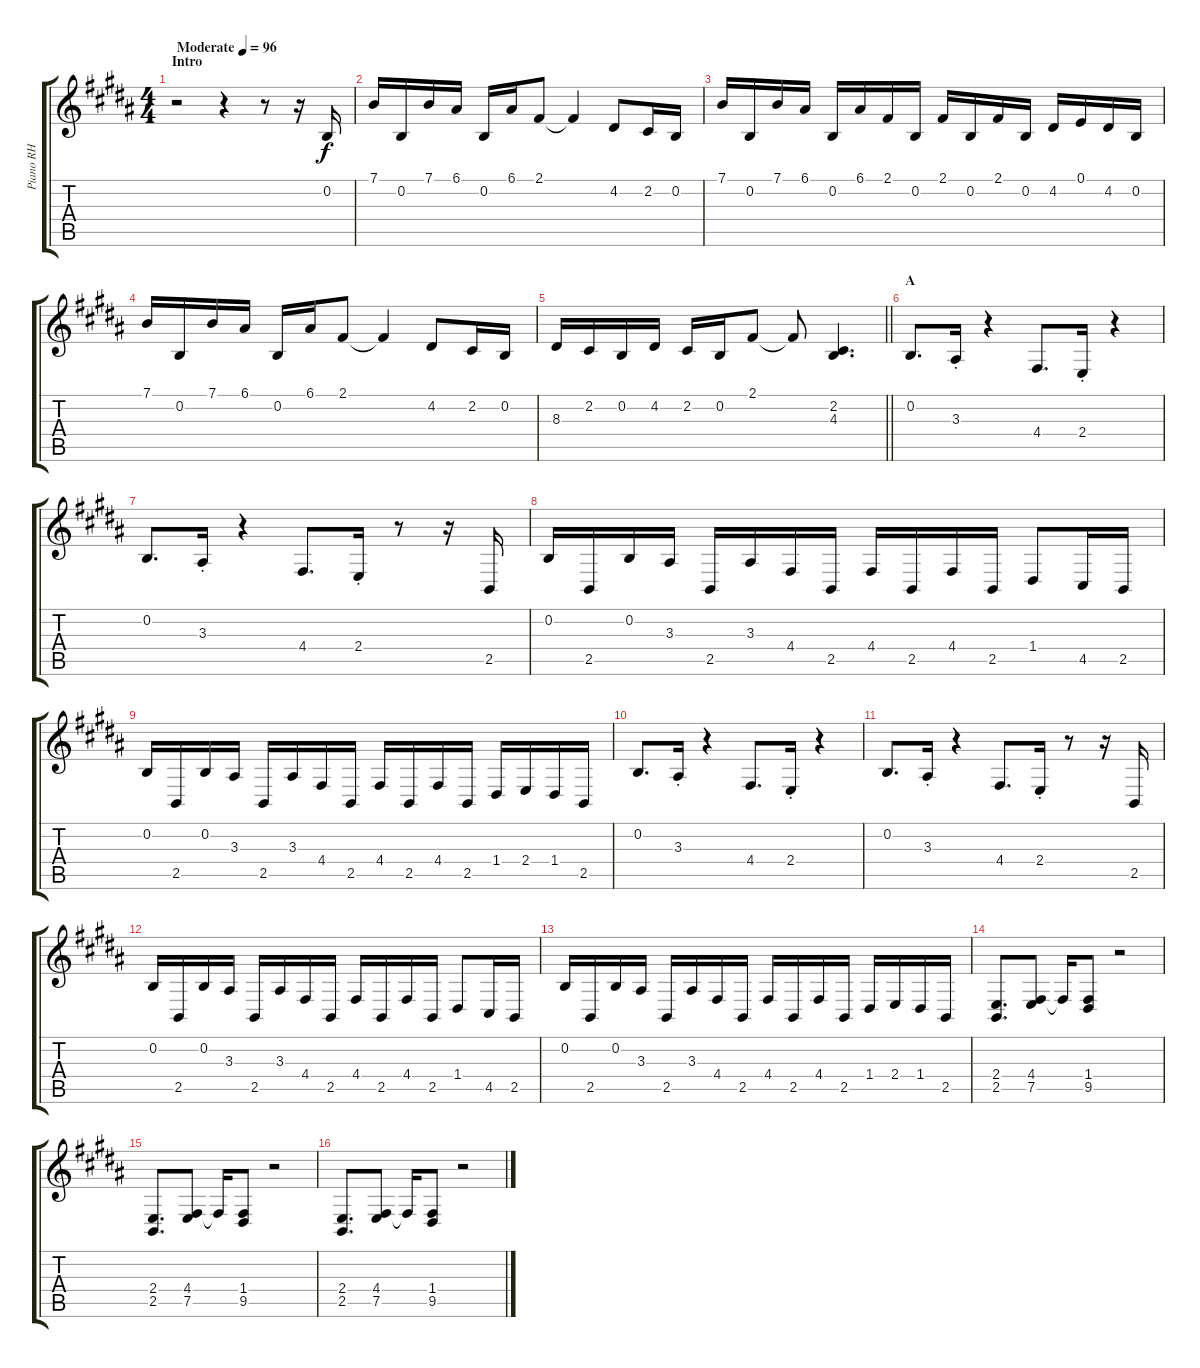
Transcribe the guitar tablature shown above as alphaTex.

\track ("Piano RH" "Piano RH") {instrument brightacousticpiano}
\staff {score tabs}
\tuning (E4 B3 G3 D3 A2 E2) {hide}
\ts (4 4)
\section ("" "Intro")
\tempo (96 "Moderate")
\clef g2
\ks b
r.2{dy f instrument brightacousticpiano} r.4 r.8 r.16 0.2.16 |
7.1.16 0.2.16 7.1.16 6.1.16 0.2.16 6.1.16 2.1.8 2.1{t}.4 4.2.8 2.2.16 0.2.16 |
7.1.16 0.2.16 7.1.16 6.1.16 0.2.16 6.1.16 2.1.16 0.2.16 2.1.16 0.2.16 2.1.16 0.2.16 4.2.16 0.1.16 4.2.16 0.2.16 |
7.1.16 0.2.16 7.1.16 6.1.16 0.2.16 6.1.16 2.1.8 2.1{t}.4 4.2.8 2.2.16 0.2.16 |
\barLineRight lightlight
8.3.16 2.2.16 0.2.16 4.2.16 2.2.16 0.2.16 2.1.8 2.1{t}.8 (2.2 4.3).4{d} |
\section ("" "A")
0.2.8{d} 3.3{st}.16 r.4 4.4.8{d} 2.4{st}.16 r.4 |
0.2.8{d} 3.3{st}.16 r.4 4.4.8{d} 2.4{st}.16 r.8 r.16 2.5.16 |
0.2.16 2.5.16 0.2.16 3.3.16 2.5.16 3.3.16 4.4.16 2.5.16 4.4.16 2.5.16 4.4.16 2.5.16 1.4.8 4.5.16 2.5.16 |
0.2.16 2.5.16 0.2.16 3.3.16 2.5.16 3.3.16 4.4.16 2.5.16 4.4.16 2.5.16 4.4.16 2.5.16 1.4.16 2.4.16 1.4.16 2.5.16 |
0.2.8{d} 3.3{st}.16 r.4 4.4.8{d} 2.4{st}.16 r.4 |
0.2.8{d} 3.3{st}.16 r.4 4.4.8{d} 2.4{st}.16 r.8 r.16 2.5.16 |
0.2.16 2.5.16 0.2.16 3.3.16 2.5.16 3.3.16 4.4.16 2.5.16 4.4.16 2.5.16 4.4.16 2.5.16 1.4.8 4.5.16 2.5.16 |
0.2.16 2.5.16 0.2.16 3.3.16 2.5.16 3.3.16 4.4.16 2.5.16 4.4.16 2.5.16 4.4.16 2.5.16 1.4.16 2.4.16 1.4.16 2.5.16 |
(2.4 2.5).8{d} (4.4 7.5).8 4.4{t}.16 (1.4 9.5).8 r.2 |
(2.4 2.5).8{d} (4.4 7.5).8 4.4{t}.16 (1.4 9.5).8 r.2 |
(2.4 2.5).8{d} (4.4 7.5).8 4.4{t}.16 (1.4 9.5).8 r.2
